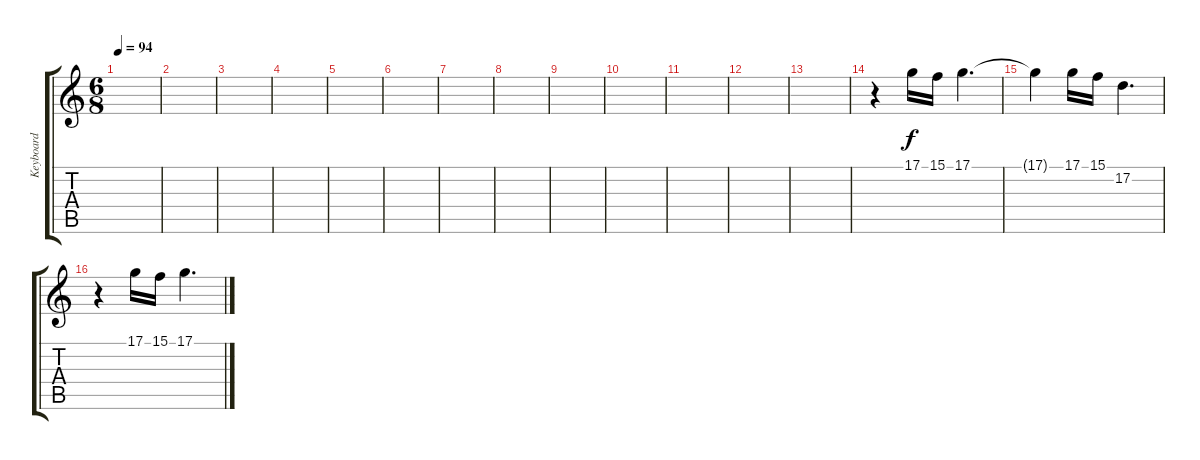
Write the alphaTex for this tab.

\track ("Keyboard" "Keyboard") {instrument musicbox}
\staff {score tabs}
\tuning (D4 A3 F3 C3 G2 D2) {hide}
\ts (6 8)
\tempo 94
\clef g2
\ks c
|
|
|
|
|
|
|
|
|
|
|
|
|
r.4 17.1.16 15.1.16 17.1.4{d} |
17.1{t}.4 17.1.16 15.1.16 17.2.4{d} |
r.4 17.1.16 15.1.16 17.1.4{d}
